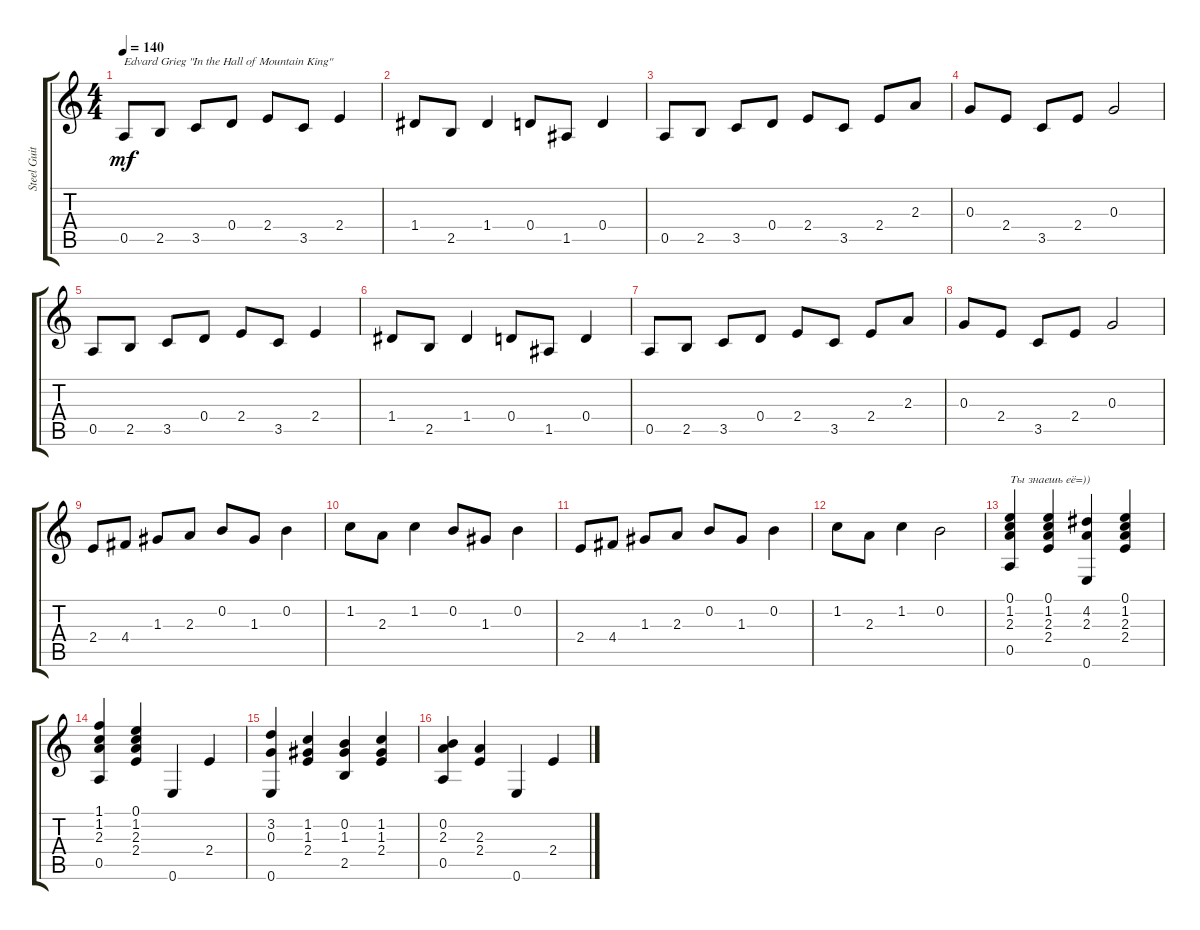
\track ("Steel Guitar" "Steel Guit") {instrument acousticguitarsteel}
\staff {score tabs}
\tuning (E4 B3 G3 D3 A2 E2) {hide}
\ts (4 4)
\tempo 140
\clef g2
\ks c
0.5.8{txt "Edvard Grieg \"In the Hall of Mountain King\"" dy mf} 2.5.8 3.5.8 0.4.8 2.4.8 3.5.8 2.4.4 |
1.4.8 2.5.8 1.4.4 0.4.8 1.5.8 0.4.4 |
0.5.8 2.5.8 3.5.8 0.4.8 2.4.8 3.5.8 2.4.8 2.3.8 |
0.3.8 2.4.8 3.5.8 2.4.8 0.3.2 |
0.5.8 2.5.8 3.5.8 0.4.8 2.4.8 3.5.8 2.4.4 |
1.4.8 2.5.8 1.4.4 0.4.8 1.5.8 0.4.4 |
0.5.8 2.5.8 3.5.8 0.4.8 2.4.8 3.5.8 2.4.8 2.3.8 |
0.3.8 2.4.8 3.5.8 2.4.8 0.3.2 |
2.4.8 4.4.8 1.3.8 2.3.8 0.2.8 1.3.8 0.2.4 |
1.2.8 2.3.8 1.2.4 0.2.8 1.3.8 0.2.4 |
2.4.8 4.4.8 1.3.8 2.3.8 0.2.8 1.3.8 0.2.4 |
1.2.8 2.3.8 1.2.4 0.2.2 |
(0.1 1.2 2.3 0.5).4{txt "Ты знаешь её=))"} (0.1 1.2 2.3 2.4).4 (4.2 2.3 0.6).4 (0.1 1.2 2.3 2.4).4 |
(1.1 1.2 2.3 0.5).4 (0.1 1.2 2.3 2.4).4 0.6.4 2.4.4 |
(3.2 0.3 0.6).4 (1.2 1.3 2.4).4 (0.2 1.3 2.5).4 (1.2 1.3 2.4).4 |
(0.2 2.3 0.5).4 (2.3 2.4).4 0.6.4 2.4.4
